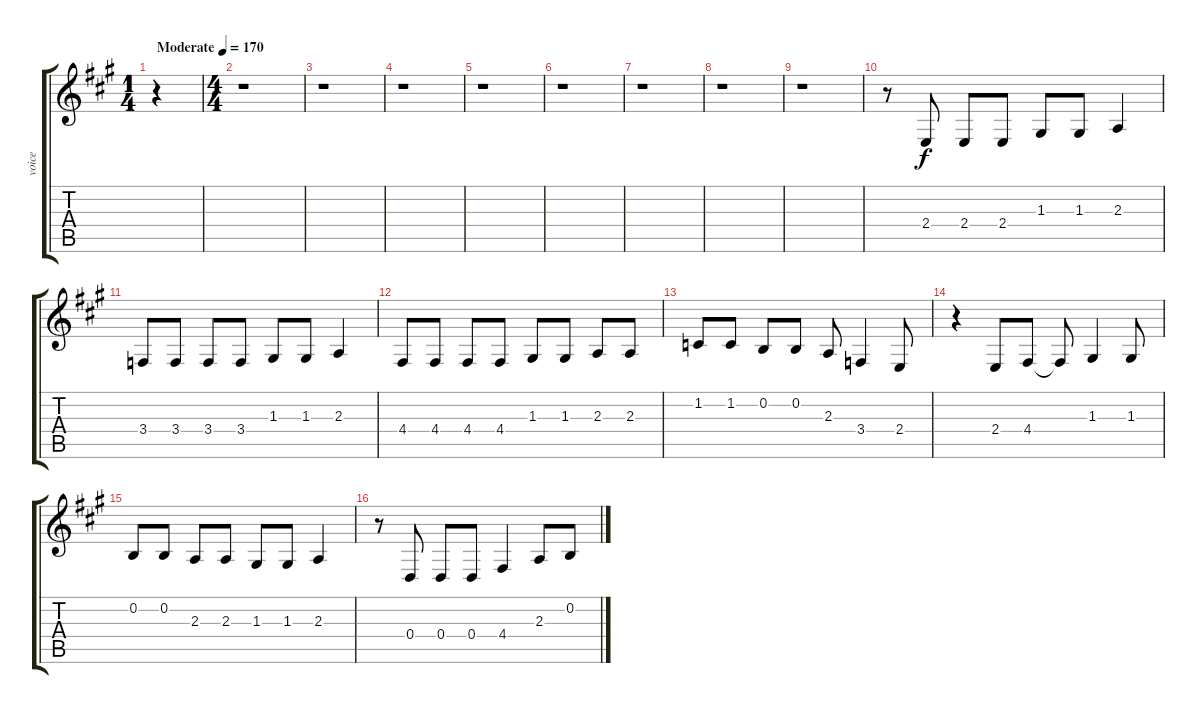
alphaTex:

\track ("voice" "voice") {instrument flute}
\staff {score tabs}
\tuning (E4 B3 G3 D3 A2 E2) {hide}
\ts (1 4)
\tempo (170 "Moderate")
\clef g2
\ks a
r.4{dy f instrument flute} |
\ts (4 4)
r.1 |
r.1 |
r.1 |
r.1 |
r.1 |
r.1 |
r.1 |
r.1 |
r.8 2.4.8 2.4.8 2.4.8 1.3.8 1.3.8 2.3.4 |
3.4.8 3.4.8 3.4.8 3.4.8 1.3.8 1.3.8 2.3.4 |
4.4.8 4.4.8 4.4.8 4.4.8 1.3.8 1.3.8 2.3.8 2.3.8 |
1.2.8 1.2.8 0.2.8 0.2.8 2.3.8 3.4.4 2.4.8 |
r.4 2.4.8 4.4.8 4.4{t}.8 1.3.4 1.3.8 |
0.2.8 0.2.8 2.3.8 2.3.8 1.3.8 1.3.8 2.3.4 |
r.8 0.4.8 0.4.8 0.4.8 4.4.4 2.3.8 0.2.8
